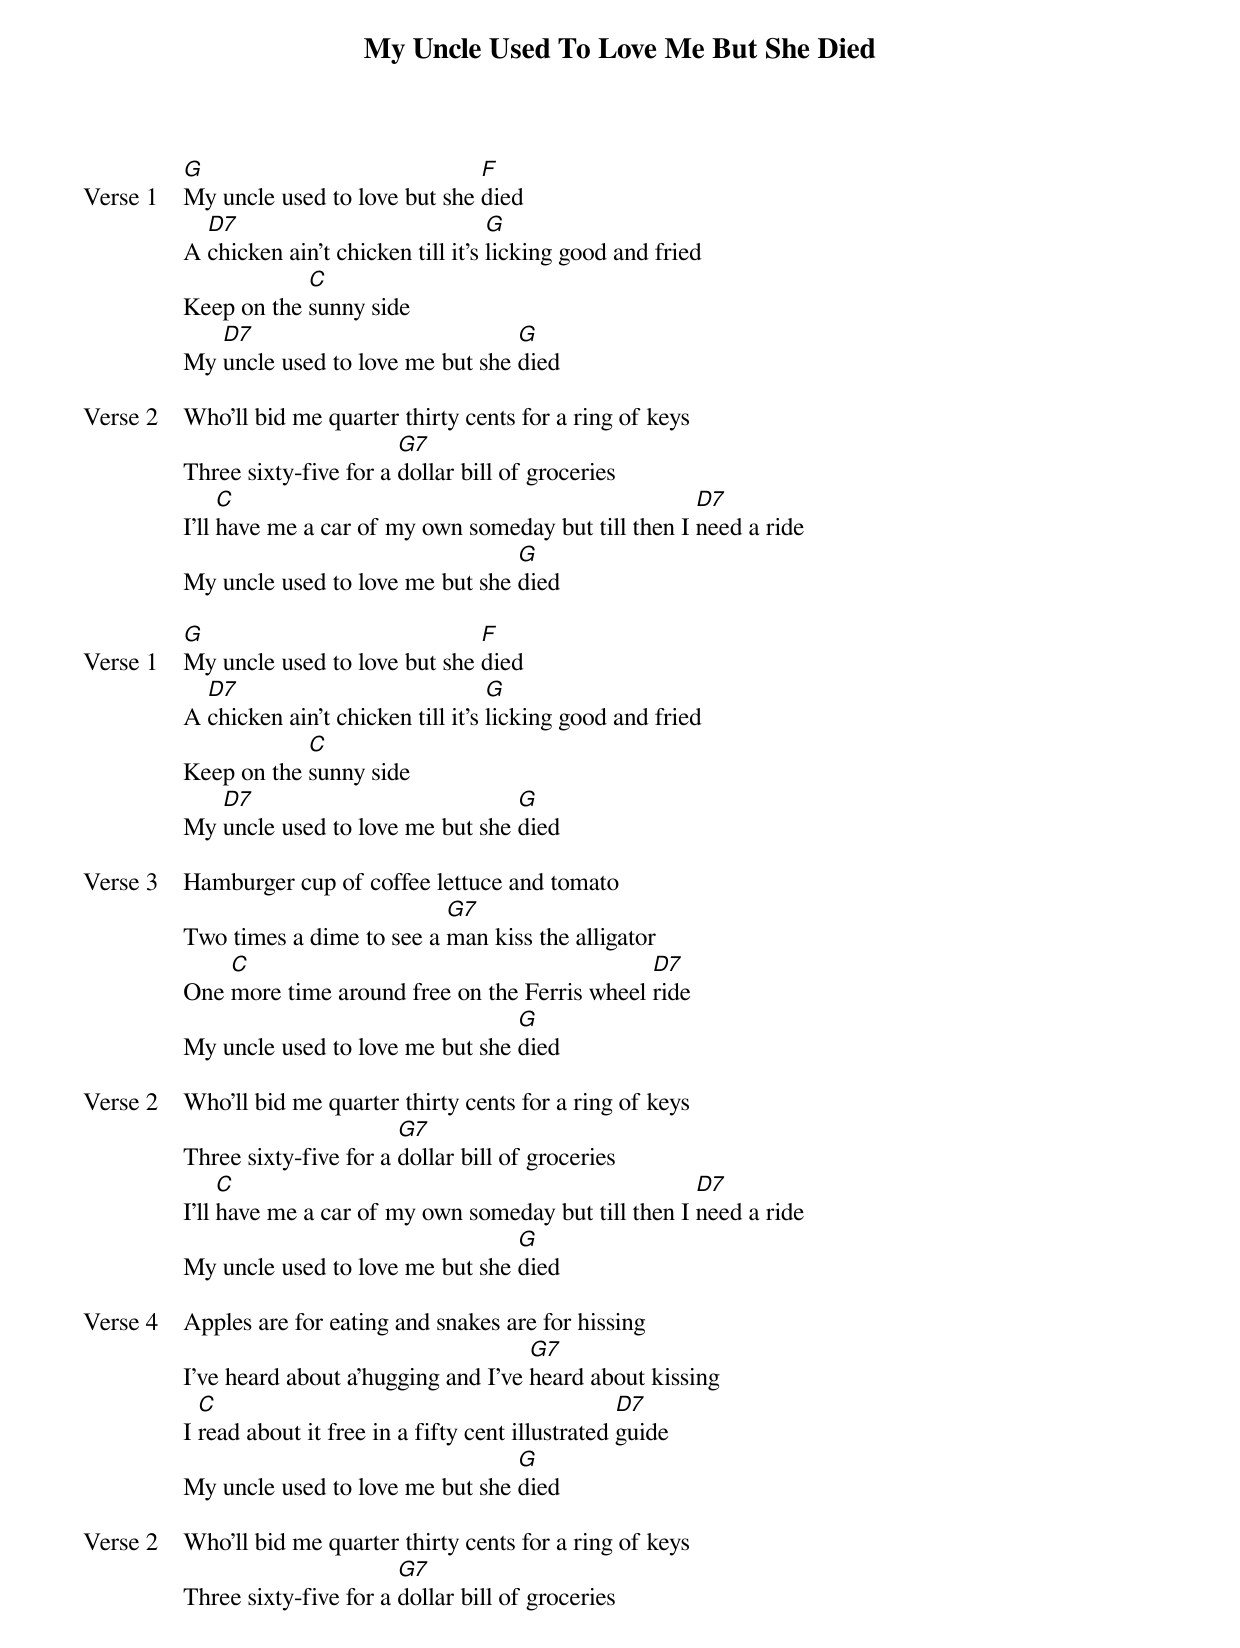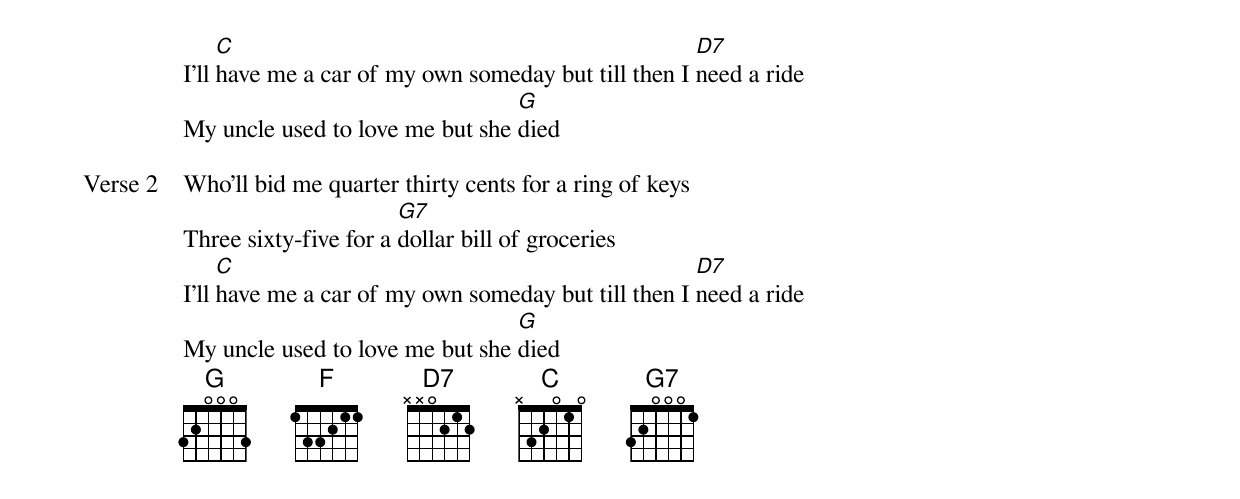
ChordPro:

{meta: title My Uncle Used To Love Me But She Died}
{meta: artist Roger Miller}

{start_of_verse: Verse 1}
[G]My uncle used to love but she [F]died
A [D7]chicken ain't chicken till it's [G]licking good and fried
Keep on the [C]sunny side
My [D7]uncle used to love me but she [G]died
{end_of_verse}

{start_of_verse: Verse 2}
Who'll bid me quarter thirty cents for a ring of keys
Three sixty-five for a [G7]dollar bill of groceries
I'll [C]have me a car of my own someday but till then I [D7]need a ride
My uncle used to love me but she [G]died
{end_of_verse}

{start_of_verse: Verse 1}
[G]My uncle used to love but she [F]died
A [D7]chicken ain't chicken till it's [G]licking good and fried
Keep on the [C]sunny side
My [D7]uncle used to love me but she [G]died
{end_of_verse}

{start_of_verse: Verse 3}
Hamburger cup of coffee lettuce and tomato
Two times a dime to see a [G7]man kiss the alligator
One [C]more time around free on the Ferris wheel [D7]ride
My uncle used to love me but she [G]died
{end_of_verse}

{start_of_verse: Verse 2}
Who'll bid me quarter thirty cents for a ring of keys
Three sixty-five for a [G7]dollar bill of groceries
I'll [C]have me a car of my own someday but till then I [D7]need a ride
My uncle used to love me but she [G]died
{end_of_verse}

{start_of_verse: Verse 4}
Apples are for eating and snakes are for hissing
I've heard about a'hugging and I've [G7]heard about kissing
I [C]read about it free in a fifty cent illustrated [D7]guide
My uncle used to love me but she [G]died
{end_of_verse}

{start_of_verse: Verse 2}
Who'll bid me quarter thirty cents for a ring of keys
Three sixty-five for a [G7]dollar bill of groceries
I'll [C]have me a car of my own someday but till then I [D7]need a ride
My uncle used to love me but she [G]died
{end_of_verse}

{start_of_verse: Verse 2}
Who'll bid me quarter thirty cents for a ring of keys
Three sixty-five for a [G7]dollar bill of groceries
I'll [C]have me a car of my own someday but till then I [D7]need a ride
My uncle used to love me but she [G]died
{end_of_verse}
